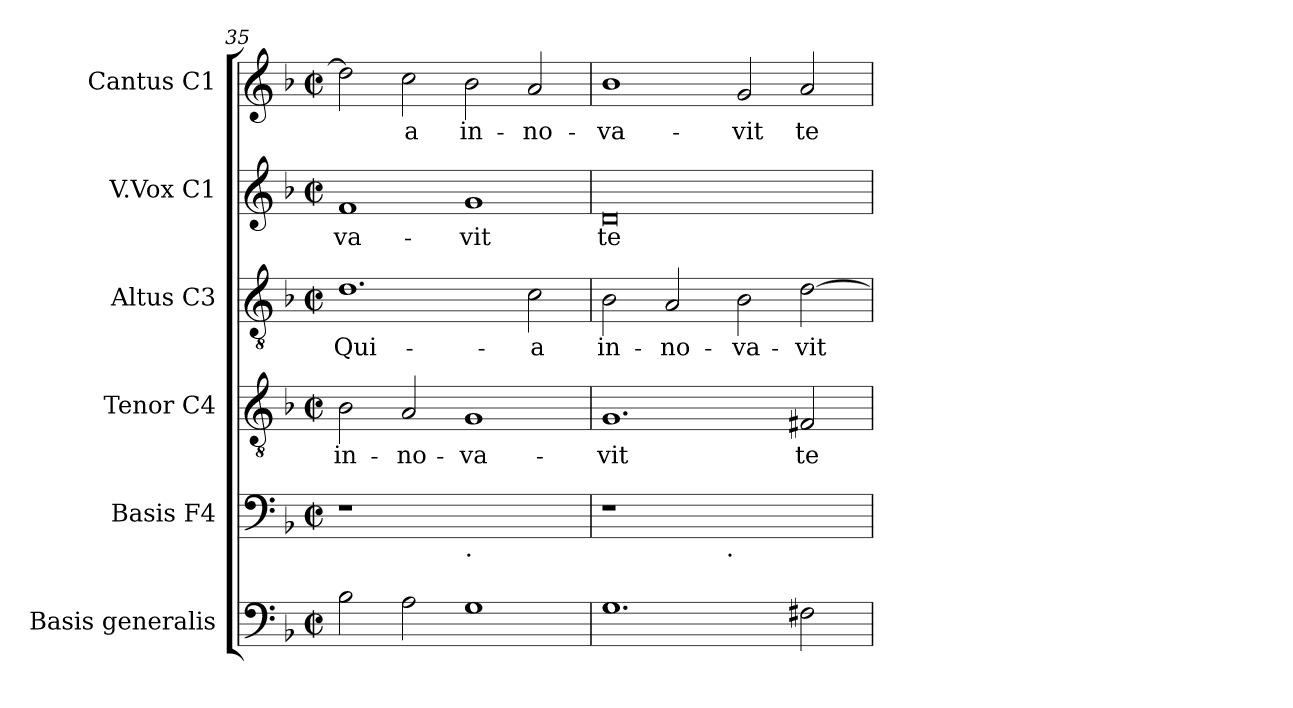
**kern	**kern	**kern	**text	**kern	**text	**kern	**text	**kern	**text
*part6	*part5	*part4	*part4	*part3	*part3	*part2	*part2	*part1	*part1
*staff6	*staff5	*staff4	*staff4	*staff3	*staff3	*staff2	*staff2	*staff1	*staff1
*I"Basis  generalis	*I"Basis  F4	*I"Tenor  C4	*	*I"Altus  C3	*	*I"V.Vox  C1	*	*I"Cantus  C1	*
*	*I'B	*I'T	*	*I'A	*	*	*	*I'C	*
!!LO:LB:g=z
*clefF4	*clefF4	*clefGv2	*	*clefGv2	*	*clefG2	*	*clefG2	*
*k[b-]	*k[b-]	*k[b-]	*	*k[b-]	*	*k[b-]	*	*k[b-]	*
*F:	*F:	*F:	*	*F:	*	*F:	*	*F:	*
*M2/2	*M2/2	*M2/2	*	*M2/2	*	*M2/2	*	*M2/2	*
*met(c|)	*met(c|)	*met(c|)	*	*met(c|)	*	*met(c|)	*	*met(c|)	*
=35	=35	=35	=35	=35	=35	=35	=35	=35	=35
!	!	!	!LO:LY:b:cj	!	!LO:LY:b:cj	!	!LO:LY:b:cj	!	!LO:LY:b:cj
2B-\	1r	2B-\	in-	1.d	Qui-	1f	-va-	2dd\]	--
!	!	!	!LO:LY:b:cj	!	!	!	!	!	!LO:LY:b:cj
2A\	.	2A/	-no-	.	.	.	.	2cc\	-a
!	!LO:TX:b:t=.	!	!	!	!	!	!	!	!
!	!	!	!LO:LY:b:cj	!	!	!	!LO:LY:b:cj	!	!LO:LY:b:cj
1G	1ryy	1G	-va-	.	.	1g	-vit	2b-\	in-
!	!	!	!	!	!LO:LY:b:cj	!	!	!	!LO:LY:b:cj
.	.	.	.	2c\	-a	.	.	2a/	-no-
=36	=36	=36	=36	=36	=36	=36	=36	=36	=36
!	!	!	!LO:LY:b:cj	!	!LO:LY:b:cj	!	!LO:LY:b:cj	!	!LO:LY:b:cj
*	*^	*	*	*	*	*	*	*	*
1.G	1r	2ryy	1.G	-vit	2B-\	in-	0d	te	1b-	-va-
!	!	!	!	!	!	!LO:LY:b:cj	!	!	!	!
.	.	4...ryy	.	.	2A/	-no-	.	.	.	.
!	!	!LO:TX:b:t=.	!	!	!	!	!	!	!	!
.	.	1ryy	.	.	.	.	.	.	.	.
!	!	!	!	!	!	!LO:LY:b:cj	!	!	!	!LO:LY:b:cj
.	1ryy	.	.	.	2B-\	-va-	.	.	2g/	-vit
!	!	!	!	!LO:LY:b:cj	!	!LO:LY:b:cj	!	!	!	!LO:LY:b:cj
2F#X\	.	.	2F#X/	te	[>2d\	-vit	.	.	2a/	te
.	.	32ryy	.	.	.	.	.	.	.	.
*	*v	*v	*	*	*	*	*	*	*	*
=	=	=	=	=	=	=	=	=	=
*-	*-	*-	*-	*-	*-	*-	*-	*-	*-
